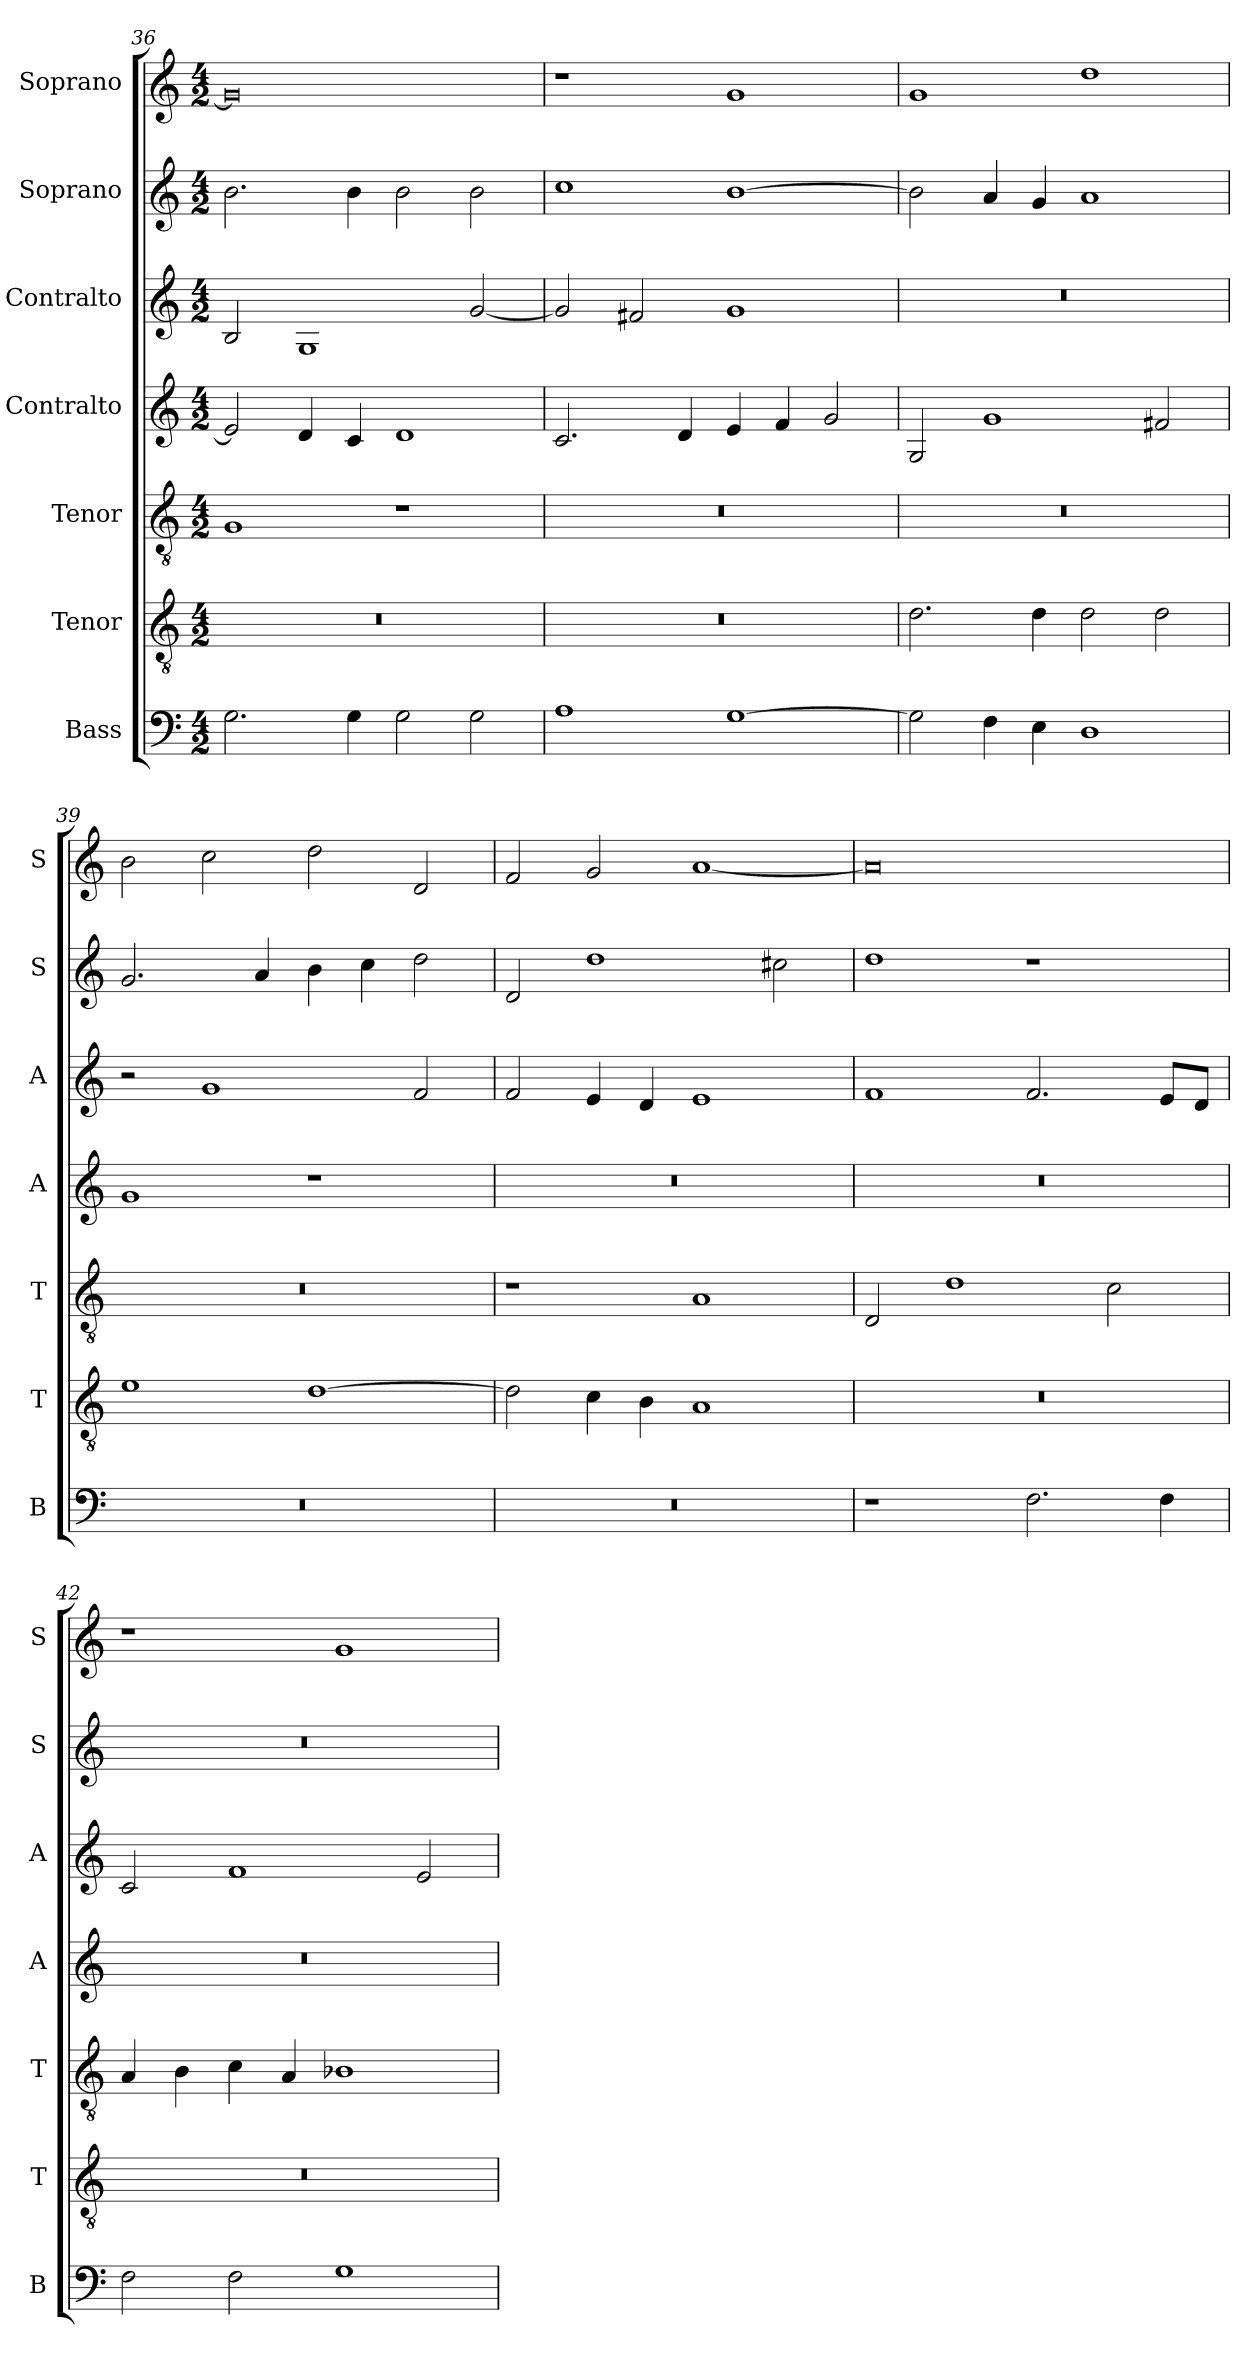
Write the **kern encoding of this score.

**kern	**kern	**kern	**kern	**kern	**kern	**kern
*part7	*part6	*part5	*part4	*part3	*part2	*part1
*staff7	*staff6	*staff5	*staff4	*staff3	*staff2	*staff1
*I"Bass	*I"Tenor	*I"Tenor	*I"Contralto	*I"Contralto	*I"Soprano	*I"Soprano
*I'B	*I'T	*I'T	*I'A	*I'A	*I'S	*I'S
*clefF4	*clefGv2	*clefGv2	*clefG2	*clefG2	*clefG2	*clefG2
*k[]	*k[]	*k[]	*k[]	*k[]	*k[]	*k[]
*E:phr	*E:phr	*E:phr	*E:phr	*E:phr	*E:phr	*E:phr
*M4/2	*M4/2	*M4/2	*M4/2	*M4/2	*M4/2	*M4/2
=36	=36	=36	=36	=36	=36	=36
2.G	0r	1G	2e]	2B	2.b	0g]
.	.	.	4d	1G	.	.
4G	.	.	4c	.	4b	.
2G	.	1r	1d	.	2b	.
2G	.	.	.	[2g	2b	.
=37	=37	=37	=37	=37	=37	=37
1A	0r	0r	2.c	2g]	1cc	1r
.	.	.	.	2f#X	.	.
.	.	.	4d	.	.	.
[1G	.	.	4e	1g	[1b	1g
.	.	.	4f	.	.	.
.	.	.	2g	.	.	.
=38	=38	=38	=38	=38	=38	=38
2G]	2.d	0r	2G	0r	2b]	1g
4F	.	.	1g	.	4a	.
4E	4d	.	.	.	4g	.
1D	2d	.	.	.	1a	1dd
.	2d	.	2f#X	.	.	.
=39	=39	=39	=39	=39	=39	=39
0r	1e	0r	1g	2r	2.g	2b
.	.	.	.	1g	.	2cc
.	.	.	.	.	4a	.
.	[1d	.	1r	.	4b	2dd
.	.	.	.	.	4cc	.
.	.	.	.	2f	2dd	2d
=40	=40	=40	=40	=40	=40	=40
0r	2d]	1r	0r	2f	2d	2f
.	4c	.	.	4e	1dd	2g
.	4B	.	.	4d	.	.
.	1A	1A	.	1e	.	[1a
.	.	.	.	.	2cc#X	.
=41	=41	=41	=41	=41	=41	=41
1r	0r	2D	0r	1f	1dd	0a]
.	.	1d	.	.	.	.
2.F	.	.	.	2.f	1r	.
.	.	2c	.	.	.	.
4F	.	.	.	8e/L	.	.
.	.	.	.	8d/J	.	.
=42	=42	=42	=42	=42	=42	=42
2F	0r	4A	0r	2c	0r	1r
.	.	4B	.	.	.	.
2F	.	4c	.	1f	.	.
.	.	4A	.	.	.	.
1G	.	1B-X	.	.	.	1g
.	.	.	.	2e	.	.
=	=	=	=	=	=	=
*-	*-	*-	*-	*-	*-	*-
